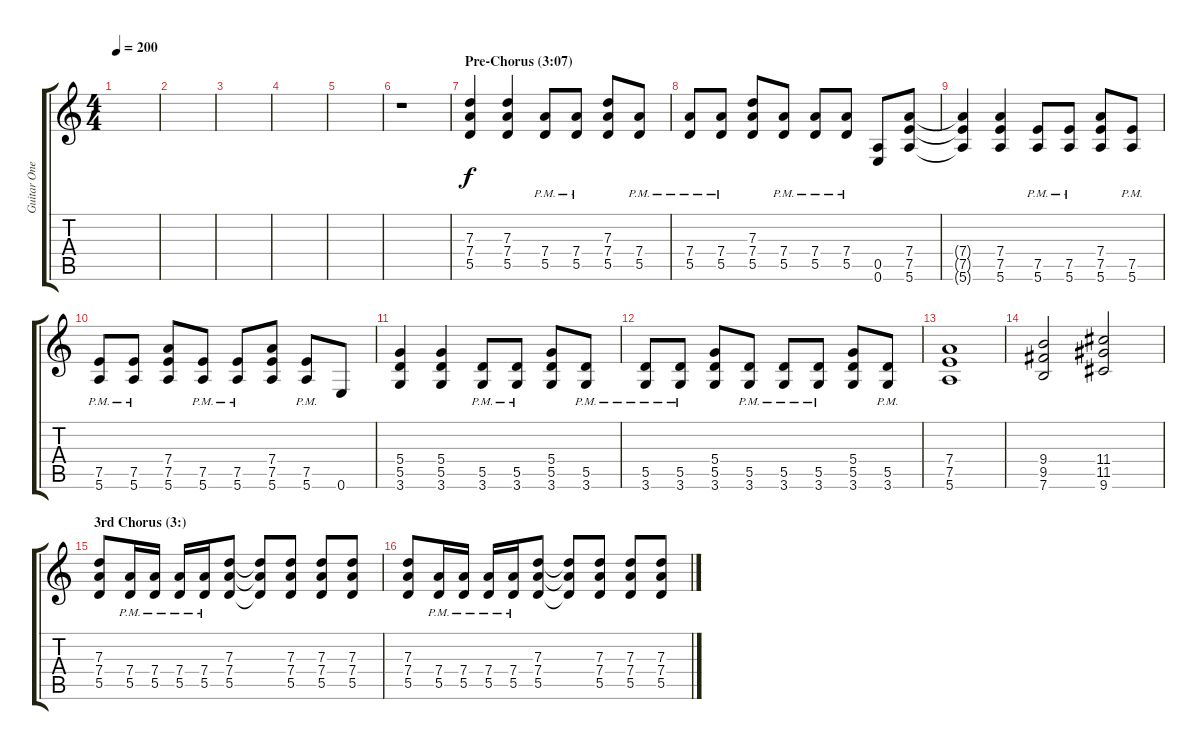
\track ("Guitar One" "Guitar One") {instrument distortionguitar}
\staff {score tabs}
\tuning (E4 B3 G3 D3 A2 E2) {hide}
\ts (4 4)
\tempo 200
\clef g2
\ks c
|
|
|
|
|
r.1 |
\section ("" "Pre-Chorus (3:07)")
(7.3 7.4 5.5).4 (7.3 7.4 5.5).4 (7.4{pm} 5.5{pm}).8 (7.4{pm} 5.5{pm}).8 (7.3 7.4 5.5).8 (7.4{pm} 5.5{pm}).8 |
(7.4{pm} 5.5{pm}).8 (7.4{pm} 5.5{pm}).8 (7.3 7.4 5.5).8 (7.4{pm} 5.5{pm}).8 (7.4{pm} 5.5{pm}).8 (7.4{pm} 5.5{pm}).8 (0.5 0.6).8 (7.4 7.5 5.6).8 |
(7.4{t} 7.5{t} 5.6{t}).4 (7.4 7.5 5.6).4 (7.5{pm} 5.6{pm}).8 (7.5{pm} 5.6{pm}).8 (7.4 7.5 5.6).8 (7.5{pm} 5.6{pm}).8 |
(7.5{pm} 5.6{pm}).8 (7.5{pm} 5.6{pm}).8 (7.4 7.5 5.6).8 (7.5{pm} 5.6{pm}).8 (7.5{pm} 5.6{pm}).8 (7.4 7.5 5.6).8 (7.5{pm} 5.6{pm}).8 0.6.8 |
(5.4 5.5 3.6).4 (5.4 5.5 3.6).4 (5.5{pm} 3.6{pm}).8 (5.5{pm} 3.6{pm}).8 (5.4 5.5 3.6).8 (5.5{pm} 3.6{pm}).8 |
(5.5{pm} 3.6{pm}).8 (5.5{pm} 3.6{pm}).8 (5.4 5.5 3.6).8 (5.5{pm} 3.6{pm}).8 (5.5{pm} 3.6{pm}).8 (5.5{pm} 3.6{pm}).8 (5.4 5.5 3.6).8 (5.5{pm} 3.6{pm}).8 |
(7.4 7.5 5.6).1 |
(9.4 9.5 7.6).2 (11.4 11.5 9.6).2 |
\section ("" "3rd Chorus (3:)")
(7.3 7.4 5.5).8 (7.4{pm} 5.5{pm}).16 (7.4{pm} 5.5{pm}).16 (7.4{pm} 5.5{pm}).16 (7.4{pm} 5.5{pm}).16 (7.3 7.4 5.5).8 (7.3{t} 7.4{t} 5.5{t}).8 (7.3 7.4 5.5).8 (7.3 7.4 5.5).8 (7.3 7.4 5.5).8 |
(7.3 7.4 5.5).8 (7.4{pm} 5.5{pm}).16 (7.4{pm} 5.5{pm}).16 (7.4{pm} 5.5{pm}).16 (7.4{pm} 5.5{pm}).16 (7.3 7.4 5.5).8 (7.3{t} 7.4{t} 5.5{t}).8 (7.3 7.4 5.5).8 (7.3 7.4 5.5).8 (7.3 7.4 5.5).8
